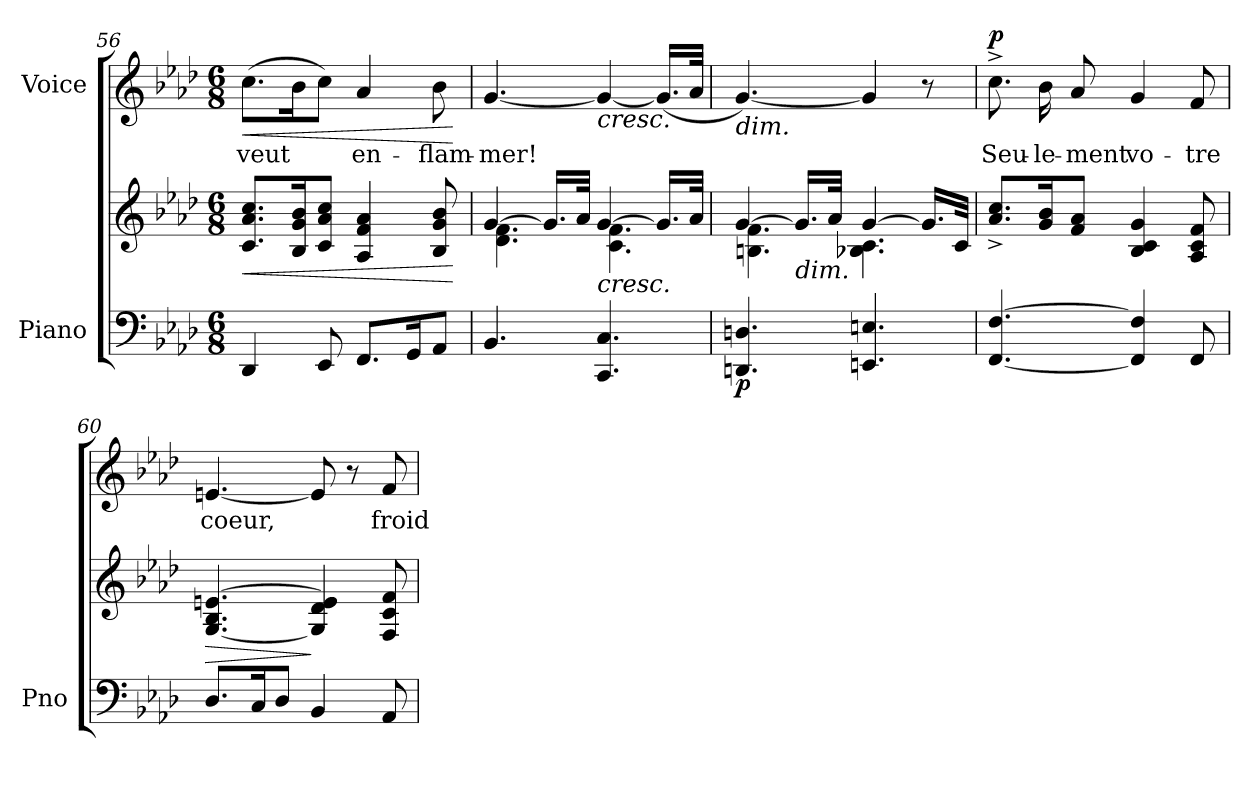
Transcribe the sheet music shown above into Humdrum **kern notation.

**kern	**kern	**dynam	**kern	**text	**dynam
*part2	*part2	*part2	*part1	*part1	*part1
*staff3	*staff2	*staff2/3	*staff1	*staff1	*staff1
*I"Piano	*	*	*I"Voice	*	*
*I'Pno	*	*	*	*	*
*clefF4	*clefG2	*	*clefG2	*	*
*k[b-e-a-d-]	*k[b-e-a-d-]	*	*k[b-e-a-d-]	*	*
*M6/8	*M6/8	*	*M6/8	*	*
=56	=56	=56	=56	=56	=56
!	!	!LO:HP:b	!	!	!LO:HP:b
4DD-/	8.c/ 8.a-/ 8.cc/L	<	(8.cc\L	veut	<
.	16B-/ 16g/ 16b-/K	.	16b-\K	.	.
8EE-/	8c/ 8a-/ 8cc/J	.	8cc\J)	.	.
8.FF/L	4A-/ 4f/ 4a-/	.	4a-/	en-	.
16GG/K	.	.	.	.	.
8AA-/J	8B-/ 8g/ 8b-/	.	8b-\	-flam-	.
.	.	[	.	.	[
=57	=57	=57	=57	=57	=57
*	*^	*	*	*	*
4.BB-/	[4g/	4.d-\ 4.f\	.	[4.g/	-mer!	.
.	16.g/LL]	.	.	.	.	.
.	32a-/JJk	.	.	.	.	.
!	!	!	!	!LO:TX:b:i:t=cresc.	!	!
!	!LO:TX:b:i:t=cresc.	!	!	!	!	!
4.CC/ 4.C/	[4g/	4.c\ 4.f\	.	4g/_	.	.
.	16.g/LL]	.	.	(16.g/LL]	.	.
.	32a-/JJk	.	.	32a-/JJk	.	.
=58	=58	=58	=58	=58	=58	=58
!	!	!	!	!LO:TX:b:i:t=dim.	!	!
!	!	!	!LO:DY:b=2	!	!	!
4.DDn/ 4.Dn/	[4g/	4.Bn\ 4.f\	p	[4.g/)	.	.
!	!LO:TX:b:i:t=dim.	!	!	!	!	!
.	16.g/LL]	.	.	.	.	.
.	32a-/JJk	.	.	.	.	.
4.EEn/ 4.En/	[4g/	4.B-X\ 4.c\	.	4g/]	.	.
.	16.g/LL]	.	.	8r	.	.
.	32c/JJk	.	.	.	.	.
*	*v	*v	*	*	*	*
=59	=59	=59	=59	=59	=59
!	!	!	!	!	!LO:DY:b
[4.FF/ [4.F/	8.a-/^ 8.cc/^L	.	8.cc^\	Seu-	p
.	16g/ 16b-/K	.	16b-\	-le-	.
.	8f/ 8a-/J	.	8a-/	-ment	.
4FF/] 4F/]	4B-/ 4c/ 4g/	.	4g/	vo-	.
8FF/	8A-/ 8c/ 8f/	.	8f/	-tre	.
=60	=60	=60	=60	=60	=60
!	!	!LO:HP:b	!	!	!
8.D-/L	[4.G/ 4.B-/ [4.en/	>	[4.en/	coeur,	.
16C/K	.	.	.	.	.
8D-/J	.	.	.	.	.
4BB-/	4G/] 4d-/ 4e/]	]	8e/]	.	.
.	.	.	8r	.	.
8AA-/	8F/ 8c/ 8f/	.	8f/	froid	.
=	=	=	=	=	=
*-	*-	*-	*-	*-	*-
